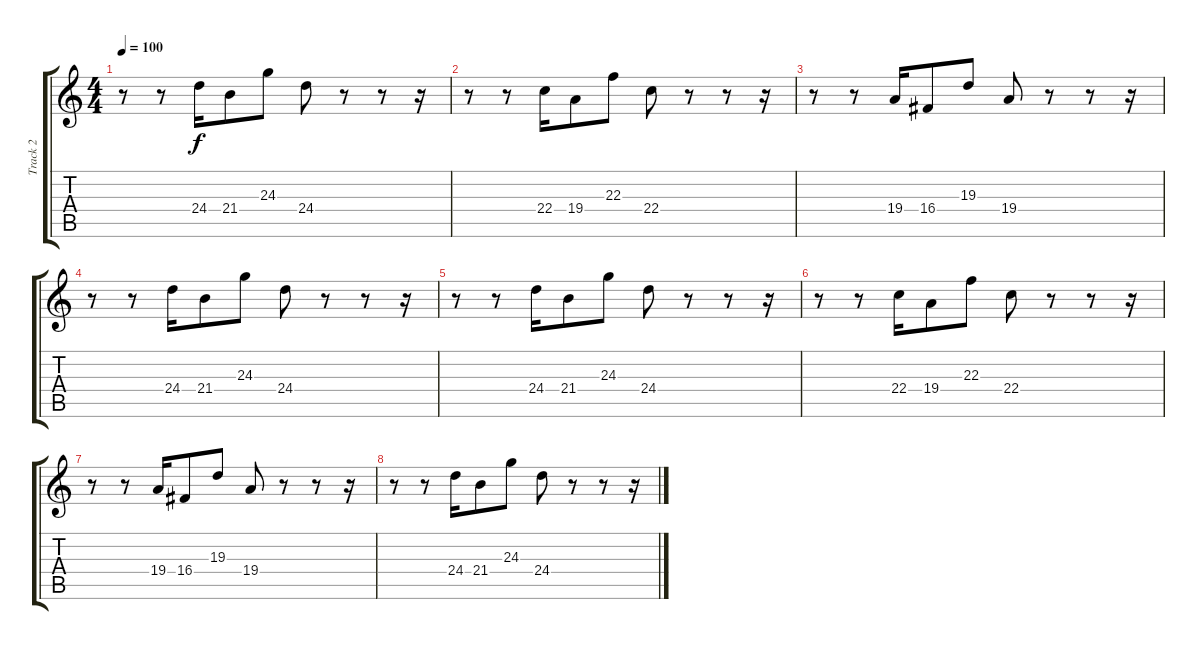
\track ("Track 2" "Track 2") {instrument lead1square}
\staff {score tabs}
\tuning (E4 B3 G3 D3 A2 E2) {hide}
\ts (4 4)
\tempo 100
\clef g2
\ks c
r.8{dy f} r.8 24.4.16 21.4.8 24.3.8 24.4.8 r.8 r.8 r.16 |
r.8 r.8 22.4.16 19.4.8 22.3.8 22.4.8 r.8 r.8 r.16 |
r.8 r.8 19.4.16 16.4.8 19.3.8 19.4.8 r.8 r.8 r.16 |
r.8 r.8 24.4.16 21.4.8 24.3.8 24.4.8 r.8 r.8 r.16 |
r.8 r.8 24.4.16 21.4.8 24.3.8 24.4.8 r.8 r.8 r.16 |
r.8 r.8 22.4.16 19.4.8 22.3.8 22.4.8 r.8 r.8 r.16 |
r.8 r.8 19.4.16 16.4.8 19.3.8 19.4.8 r.8 r.8 r.16 |
r.8 r.8 24.4.16 21.4.8 24.3.8 24.4.8 r.8 r.8 r.16
